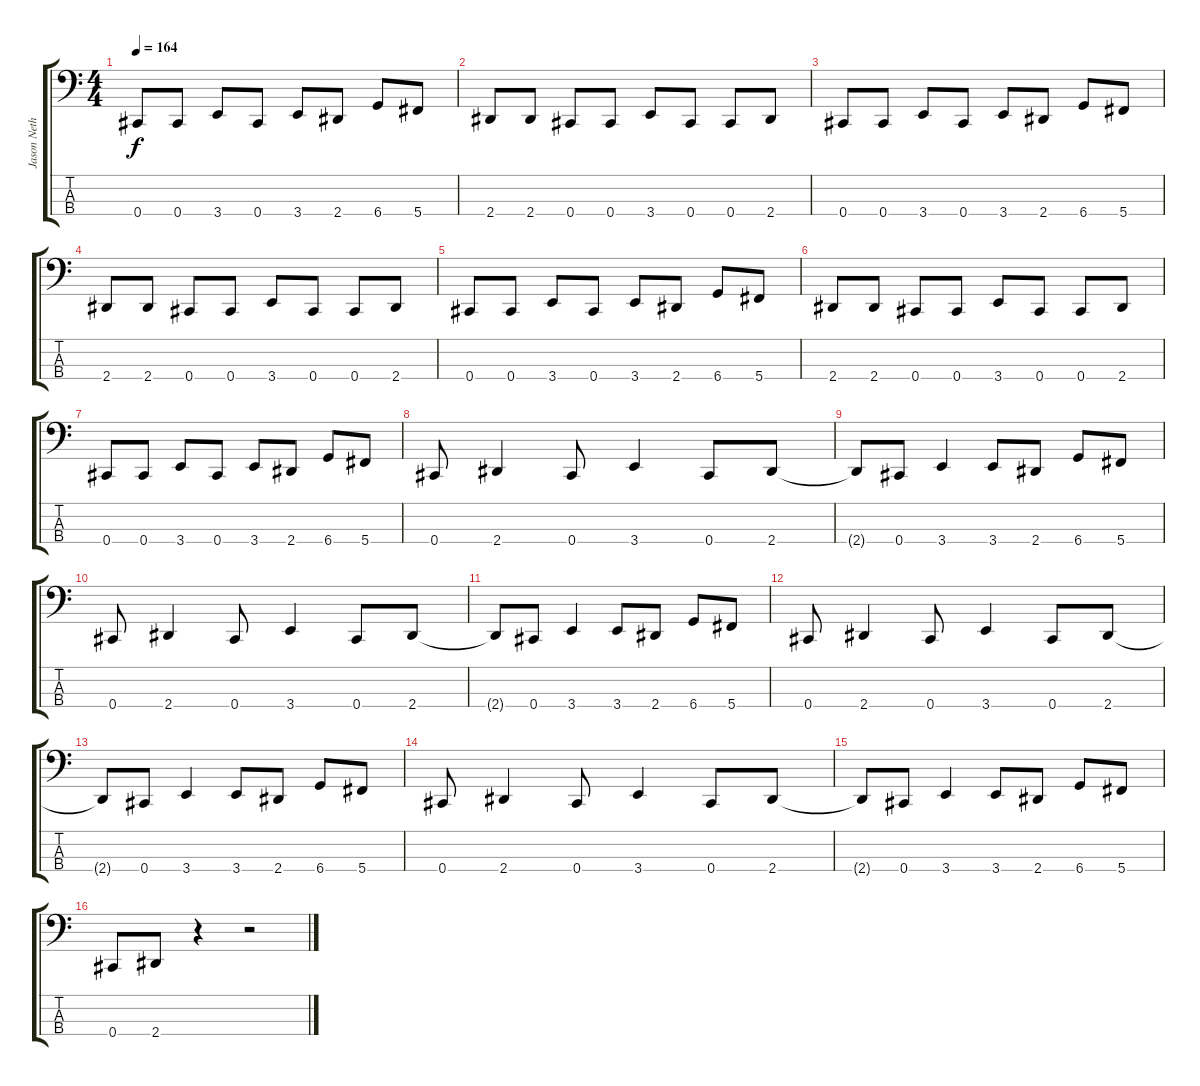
\track ("Jason Netherton" "Jason Neth") {instrument electricbassfinger}
\staff {score tabs}
\tuning (E2 B1 Gb1 Db1) {hide}
\ts (4 4)
\tempo 164
\clef f4
\ks c
0.4.8{dy f} 0.4.8 3.4.8 0.4.8 3.4.8 2.4.8 6.4.8 5.4.8 |
2.4.8 2.4.8 0.4.8 0.4.8 3.4.8 0.4.8 0.4.8 2.4.8 |
0.4.8 0.4.8 3.4.8 0.4.8 3.4.8 2.4.8 6.4.8 5.4.8 |
2.4.8 2.4.8 0.4.8 0.4.8 3.4.8 0.4.8 0.4.8 2.4.8 |
0.4.8 0.4.8 3.4.8 0.4.8 3.4.8 2.4.8 6.4.8 5.4.8 |
2.4.8 2.4.8 0.4.8 0.4.8 3.4.8 0.4.8 0.4.8 2.4.8 |
0.4.8 0.4.8 3.4.8 0.4.8 3.4.8 2.4.8 6.4.8 5.4.8 |
0.4.8 2.4.4 0.4.8 3.4.4 0.4.8 2.4.8 |
2.4{t}.8 0.4.8 3.4.4 3.4.8 2.4.8 6.4.8 5.4.8 |
0.4.8 2.4.4 0.4.8 3.4.4 0.4.8 2.4.8 |
2.4{t}.8 0.4.8 3.4.4 3.4.8 2.4.8 6.4.8 5.4.8 |
0.4.8 2.4.4 0.4.8 3.4.4 0.4.8 2.4.8 |
2.4{t}.8 0.4.8 3.4.4 3.4.8 2.4.8 6.4.8 5.4.8 |
0.4.8 2.4.4 0.4.8 3.4.4 0.4.8 2.4.8 |
2.4{t}.8 0.4.8 3.4.4 3.4.8 2.4.8 6.4.8 5.4.8 |
0.4.8 2.4.8 r.4 r.2
